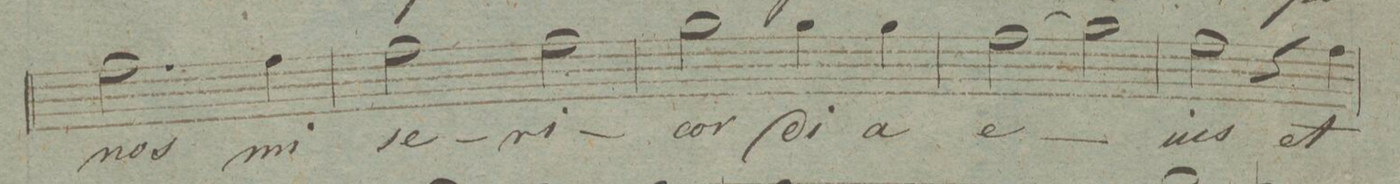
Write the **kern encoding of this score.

**kern	**text	**dynam
*I"Alto.	*	*
*clefC3	*	*
*k[b-]	*	*
*met(c|)	*	*
*M2/2	*	*
2.g\	nos	.
4g\	mi-	.
=37	=37	=37
2g\	-se-	.
2g\	-ri-	.
=38	=38	=38
2a\	-cor-	.
4a\	-di-	.
4a\	-a	.
=39	=39	=39
(2g\	e-	.
2a\)	.	.
=40	=40	=40
2g\	-ius	.
4r	.	.
4g\	et	.
=41	=41	=41
*-	*-	*-
